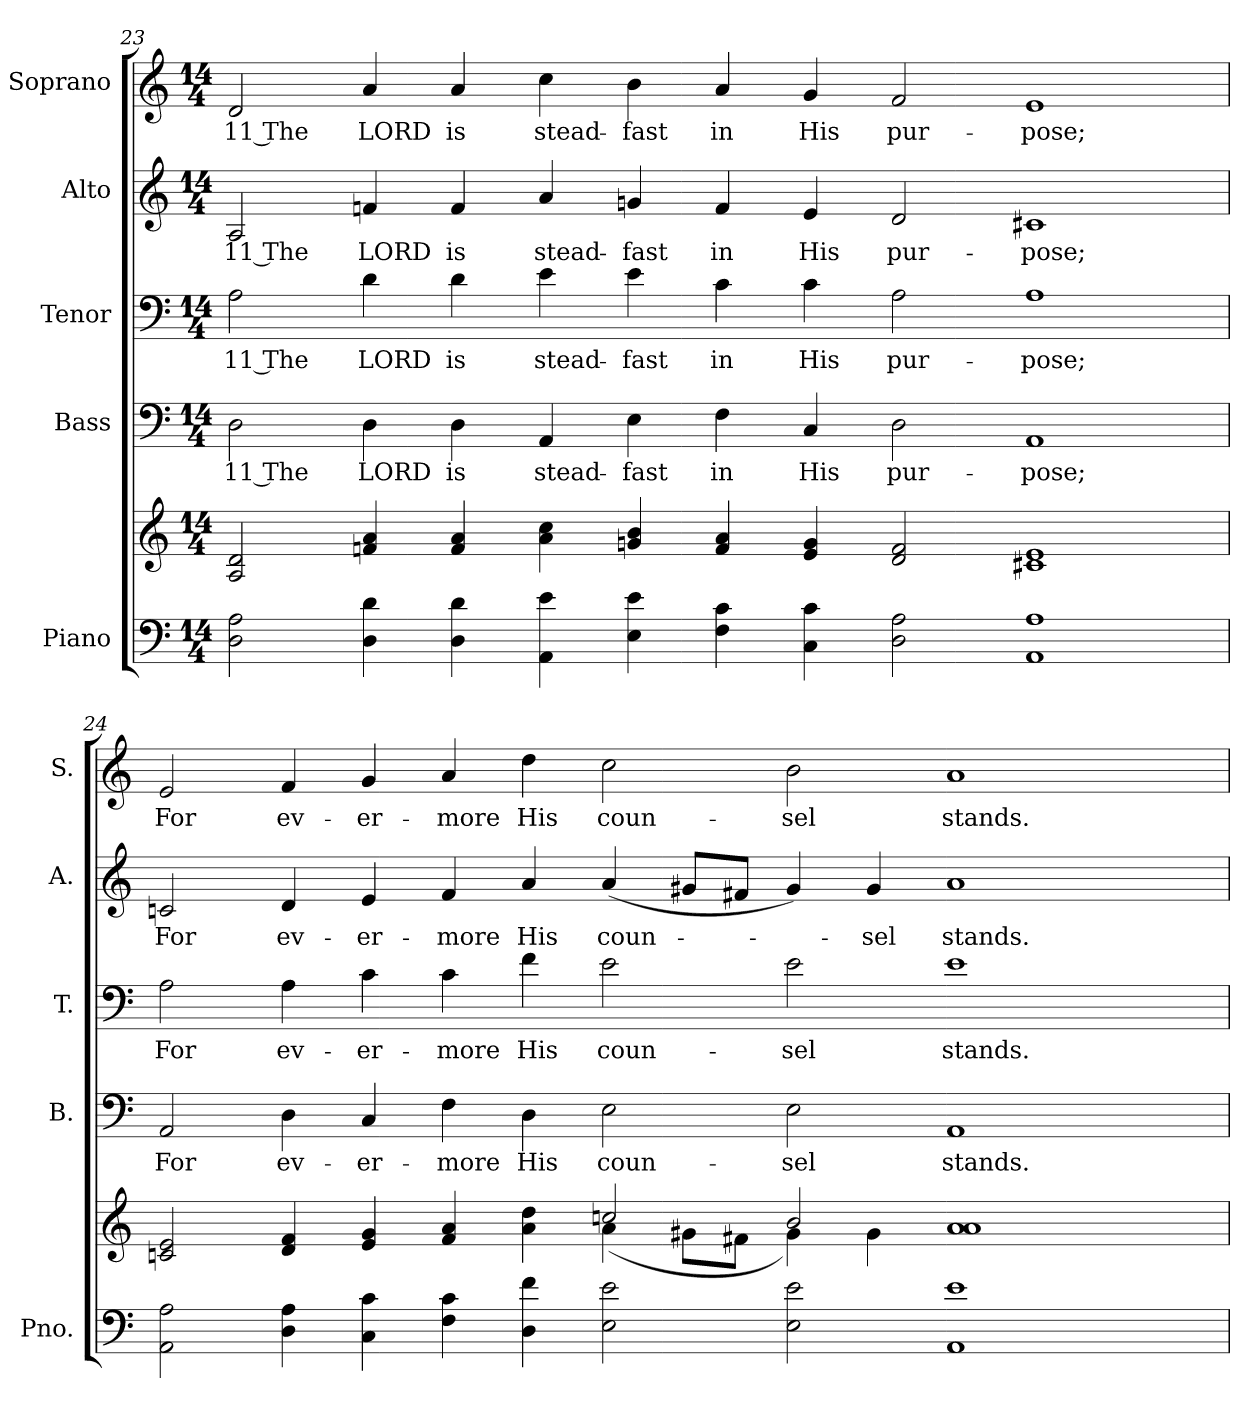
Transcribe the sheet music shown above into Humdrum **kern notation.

**kern	**kern	**kern	**text	**kern	**text	**kern	**text	**kern	**text
*part5	*part5	*part4	*part4	*part3	*part3	*part2	*part2	*part1	*part1
*staff6	*staff5	*staff4	*staff4	*staff3	*staff3	*staff2	*staff2	*staff1	*staff1
*I"Piano	*	*I"Bass	*	*I"Tenor	*	*I"Alto	*	*I"Soprano	*
*I'Pno.	*	*I'B.	*	*I'T.	*	*I'A.	*	*I'S.	*
!!LO:PB:g=z
*clefF4	*clefG2	*clefF4	*	*clefF4	*	*clefG2	*	*clefG2	*
*k[]	*k[]	*k[]	*	*k[]	*	*k[]	*	*k[]	*
*C:	*C:	*C:	*	*C:	*	*C:	*	*C:	*
*M14/4	*M14/4	*M14/4	*	*M14/4	*	*M14/4	*	*M14/4	*
=23	=23	=23	=23	=23	=23	=23	=23	=23	=23
!	!	!	!LO:LY:b:color=#000000	!	!	!	!	!	!
!	!	!	!	!	!LO:LY:b:color=#000000	!	!	!	!
!	!	!	!	!	!	!	!LO:LY:b:color=#000000	!	!
!	!	!	!	!	!	!	!	!	!LO:LY:b:color=#000000
2Di\ 2Ai	2Ai/ 2di	2Di\	11 The	2Ai\	11 The	2Ai/	11 The	2di/	11 The
!	!	!	!LO:LY:b:color=#000000	!	!	!	!	!	!
!	!	!	!	!	!LO:LY:b:color=#000000	!	!	!	!
!	!	!	!	!	!	!	!LO:LY:b:color=#000000	!	!
!	!	!	!	!	!	!	!	!	!LO:LY:b:color=#000000
4Di\ 4di	4fni/ 4ai	4Di\	LORD	4di\	LORD	4fni/	LORD	4ai/	LORD
!	!	!	!LO:LY:b:color=#000000	!	!	!	!	!	!
!	!	!	!	!	!LO:LY:b:color=#000000	!	!	!	!
!	!	!	!	!	!	!	!LO:LY:b:color=#000000	!	!
!	!	!	!	!	!	!	!	!	!LO:LY:b:color=#000000
4Di\ 4di	4fi/ 4ai	4Di\	is	4di\	is	4fi/	is	4ai/	is
!	!	!	!LO:LY:b:color=#000000	!	!	!	!	!	!
!	!	!	!	!	!LO:LY:b:color=#000000	!	!	!	!
!	!	!	!	!	!	!	!LO:LY:b:color=#000000	!	!
!	!	!	!	!	!	!	!	!	!LO:LY:b:color=#000000
4AAi\ 4ei	4ai\ 4cci	4AAi/	stead-	4ei\	stead-	4ai/	stead-	4cci\	stead-
!	!	!	!LO:LY:b:color=#000000	!	!	!	!	!	!
!	!	!	!	!	!LO:LY:b:color=#000000	!	!	!	!
!	!	!	!	!	!	!	!LO:LY:b:color=#000000	!	!
!	!	!	!	!	!	!	!	!	!LO:LY:b:color=#000000
4Ei\ 4ei	4gni/ 4bi	4Ei\	-fast	4ei\	-fast	4gni/	-fast	4bi\	-fast
!	!	!	!LO:LY:b:color=#000000	!	!	!	!	!	!
!	!	!	!	!	!LO:LY:b:color=#000000	!	!	!	!
!	!	!	!	!	!	!	!LO:LY:b:color=#000000	!	!
!	!	!	!	!	!	!	!	!	!LO:LY:b:color=#000000
4Fi\ 4ci	4fi/ 4ai	4Fi\	in	4ci\	in	4fi/	in	4ai/	in
!	!	!	!LO:LY:b:color=#000000	!	!	!	!	!	!
!	!	!	!	!	!LO:LY:b:color=#000000	!	!	!	!
!	!	!	!	!	!	!	!LO:LY:b:color=#000000	!	!
!	!	!	!	!	!	!	!	!	!LO:LY:b:color=#000000
4Ci\ 4ci	4ei/ 4gi	4Ci/	His	4ci\	His	4ei/	His	4gi/	His
!	!	!	!LO:LY:b:color=#000000	!	!	!	!	!	!
!	!	!	!	!	!LO:LY:b:color=#000000	!	!	!	!
!	!	!	!	!	!	!	!LO:LY:b:color=#000000	!	!
!	!	!	!	!	!	!	!	!	!LO:LY:b:color=#000000
2Di\ 2Ai	2di/ 2fi	2Di\	pur-	2Ai\	pur-	2di/	pur-	2fi/	pur-
!	!	!	!LO:LY:b:color=#000000	!	!	!	!	!	!
!	!	!	!	!	!LO:LY:b:color=#000000	!	!	!	!
!	!	!	!	!	!	!	!LO:LY:b:color=#000000	!	!
!	!	!	!	!	!	!	!	!	!LO:LY:b:color=#000000
1AAi 1Ai	1c#Xi 1ei	1AAi	-pose;	1Ai	-pose;	1c#Xi	-pose;	1ei	-pose;
!!LO:PB:g=z
=24	=24	=24	=24	=24	=24	=24	=24	=24	=24
*	*^	*	*	*	*	*	*	*	*
!	!	!	!	!LO:LY:b:color=#000000	!	!	!	!	!	!
!	!	!	!	!	!	!LO:LY:b:color=#000000	!	!	!	!
!	!	!	!	!	!	!	!	!LO:LY:b:color=#000000	!	!
!	!	!	!	!	!	!	!	!	!	!LO:LY:b:color=#000000
2AAi\ 2Ai	2cni/ 2ei	1ryy	2AAi/	For	2Ai\	For	2cni/	For	2ei/	For
!	!	!	!	!LO:LY:b:color=#000000	!	!	!	!	!	!
!	!	!	!	!	!	!LO:LY:b:color=#000000	!	!	!	!
!	!	!	!	!	!	!	!	!LO:LY:b:color=#000000	!	!
!	!	!	!	!	!	!	!	!	!	!LO:LY:b:color=#000000
4Di\ 4Ai	4di/ 4fi	.	4Di\	ev-	4Ai\	ev-	4di/	ev-	4fi/	ev-
!	!	!	!	!LO:LY:b:color=#000000	!	!	!	!	!	!
!	!	!	!	!	!	!LO:LY:b:color=#000000	!	!	!	!
!	!	!	!	!	!	!	!	!LO:LY:b:color=#000000	!	!
!	!	!	!	!	!	!	!	!	!	!LO:LY:b:color=#000000
4Ci\ 4ci	4ei/ 4gi	.	4Ci/	-er-	4ci\	-er-	4ei/	-er-	4gi/	-er-
!	!	!	!	!LO:LY:b:color=#000000	!	!	!	!	!	!
!	!	!	!	!	!	!LO:LY:b:color=#000000	!	!	!	!
!	!	!	!	!	!	!	!	!LO:LY:b:color=#000000	!	!
!	!	!	!	!	!	!	!	!	!	!LO:LY:b:color=#000000
4Fi\ 4ci	4fi/ 4ai	2ryy	4Fi\	-more	4ci\	-more	4fi/	-more	4ai/	-more
!	!	!	!	!LO:LY:b:color=#000000	!	!	!	!	!	!
!	!	!	!	!	!	!LO:LY:b:color=#000000	!	!	!	!
!	!	!	!	!	!	!	!	!LO:LY:b:color=#000000	!	!
!	!	!	!	!	!	!	!	!	!	!LO:LY:b:color=#000000
4Di\ 4fi	4ai\ 4ddi	.	4Di\	His	4fi\	His	4ai/	His	4ddi\	His
!	!	!	!	!LO:LY:b:color=#000000	!	!	!	!	!	!
!	!	!	!	!	!	!LO:LY:b:color=#000000	!	!	!	!
!	!	!	!	!	!	!	!	!LO:LY:b:color=#000000	!	!
!	!	!	!	!	!	!	!	!	!	!LO:LY:b:color=#000000
2Ei\ 2ei	2ccni/	(4ai\	2Ei\	coun-	2ei\	coun-	(4ai/	coun-	2cci\	coun-
.	.	8g#Xi\L	.	.	.	.	8g#Xi/L	.	.	.
.	.	8f#Xi\J	.	.	.	.	8f#Xi/J	.	.	.
!	!	!	!	!LO:LY:b:color=#000000	!	!	!	!	!	!
!	!	!	!	!	!	!LO:LY:b:color=#000000	!	!	!	!
!	!	!	!	!	!	!	!	!	!	!LO:LY:b:color=#000000
2Ei\ 2ei	2bi/	4g#i\)	2Ei\	-sel	2ei\	-sel	4g#i/)	.	2bi\	-sel
!	!	!	!	!	!	!	!	!LO:LY:b:color=#000000	!	!
.	.	4g#i\	.	.	.	.	4g#i/	-sel	.	.
!	!	!	!	!LO:LY:b:color=#000000	!	!	!	!	!	!
!	!	!	!	!	!	!LO:LY:b:color=#000000	!	!	!	!
!	!	!	!	!	!	!	!	!LO:LY:b:color=#000000	!	!
!	!	!	!	!	!	!	!	!	!	!LO:LY:b:color=#000000
1AAi 1ei	1ai 1ai	4ryy	1AAi	stands.	1ei	stands.	1ai	stands.	1ai	stands.
.	.	4ryy	.	.	.	.	.	.	.	.
.	.	2ryy	.	.	.	.	.	.	.	.
*	*v	*v	*	*	*	*	*	*	*	*
=	=	=	=	=	=	=	=	=	=
*-	*-	*-	*-	*-	*-	*-	*-	*-	*-
